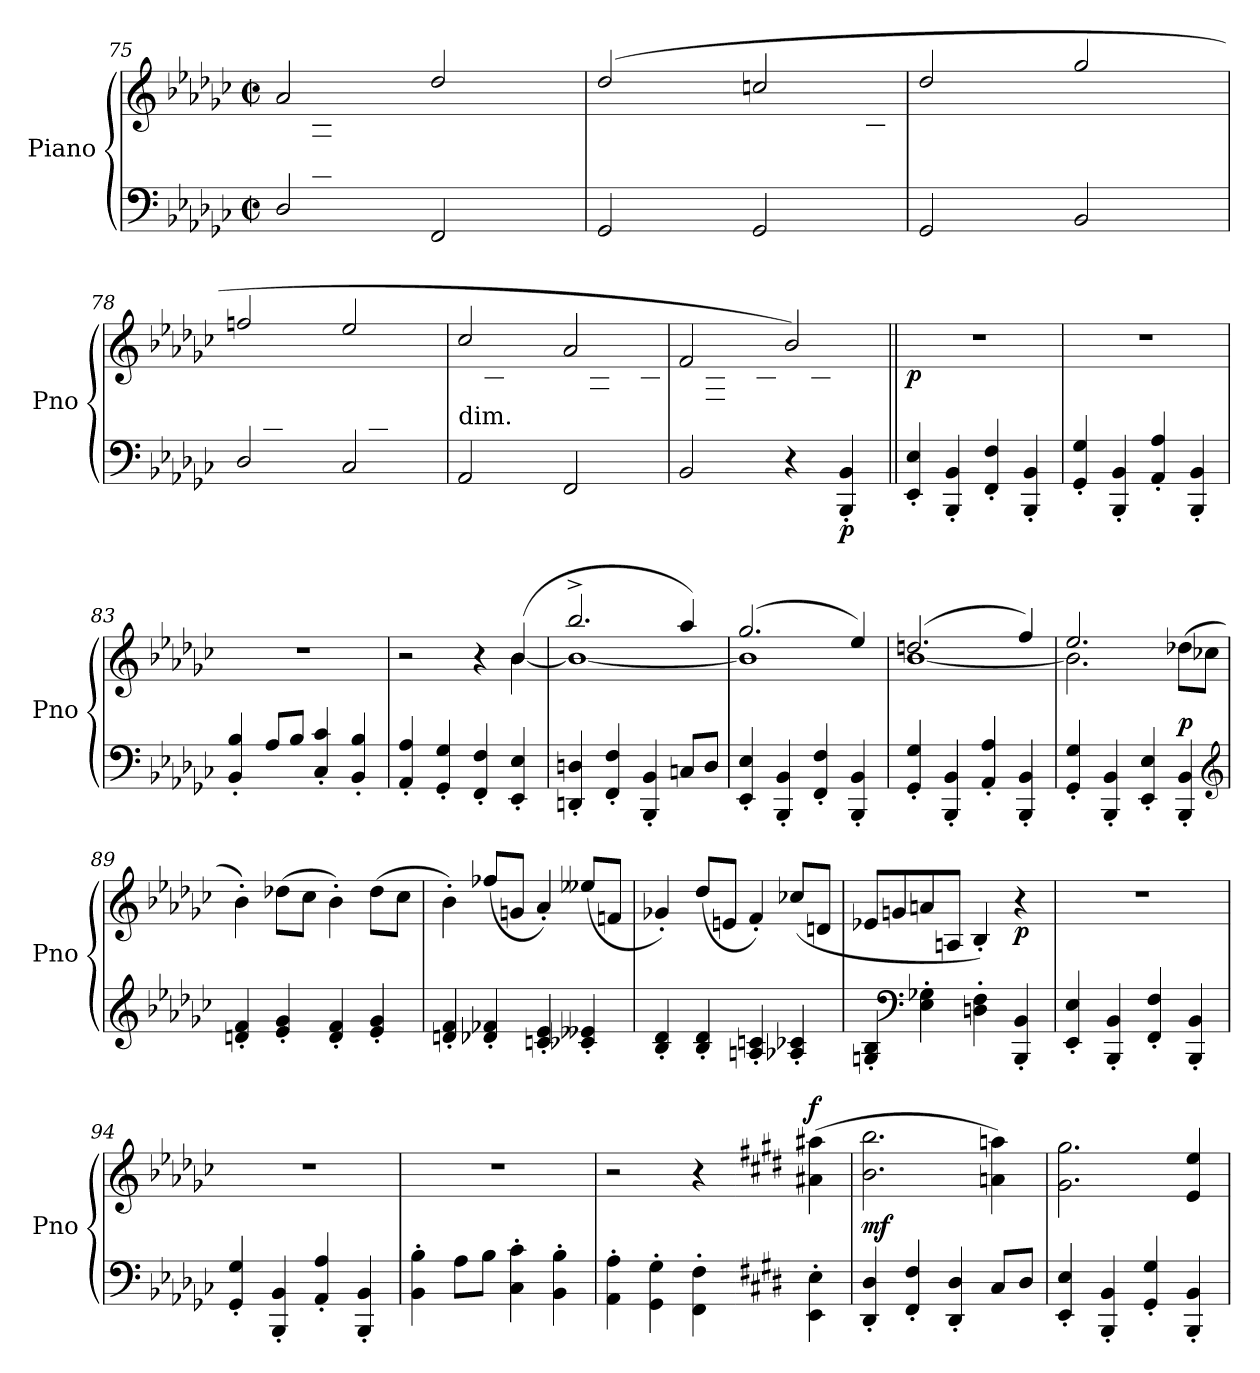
**kern	**kern	**dynam
*part1	*part1	*part1
*staff2	*staff1	*staff1/2
*I"Piano	*	*
*I'Pno	*	*
*clefF4	*clefG2	*
*k[b-e-a-d-g-c-]	*k[b-e-a-d-g-c-]	*
*G-:	*G-:	*
*M2/2	*M2/2	*
*met(c|)	*met(c|)	*
=75	=75	=75
*^	*^	*
2D-/	8D-\Lyy	2a-/	8a-\Lyy	.
.	8d-\	.	8A-\	.
.	8G-\	.	8g-\	.
.	8A-\J	.	8d-\J	.
2FF/	8FF\Lyy	2dd-/	8dd-\Lyy	.
.	8F\	.	8d-\	.
.	8AA-\	.	8cc-X\	.
.	8D-\J	.	8a-\J	.
!!LO:PB:g=z	!!
=76	=76	=76	=76	=76
2GG-/	8GG-\Lyy	(2dd-/	8dd-\Lyy	.
.	8D-\	.	8g-\	.
.	8BB-\	.	8b-\	.
.	8G-\J	.	8d-\J	.
2GG-/	8GG-\Lyy	2ccn/	8cc\Lyy	.
.	8Cn\	.	8g-\	.
.	8AAn\	.	8an\	.
.	8G-\J	.	8cn\J	.
=77	=77	=77	=77	=77
2GG-/	8GG-\Lyy	2dd-/	8dd-\Lyy	.
.	8D-\	.	8g-\	.
.	8BB-\	.	8b-\	.
.	8G-\J	.	8d-\J	.
2BB-/	8BB-\Lyy	2gg-/	8gg-\Lyy	.
.	8B-\	.	8g-\	.
.	8D-\	.	8dd-\	.
.	8G-\J	.	8b-\J	.
=78	=78	=78	=78	=78
2D-/	8D-\Lyy	2ffn/	8ff\Lyy	.
.	8d-\	.	8fn\	.
.	8G-\	.	8b-\	.
.	8B-\J	.	8g-\J	.
2C-/	8C-\Lyy	2ee-/	8ee-\Lyy	.
.	8c-\	.	8e-\	.
.	8E-\	.	8cc-\	.
.	8G-\J	.	8g-\J	.
=79	=79	=79	=79	=79
!	!	!LO:TX:b:t=dim.	!	!
2AA-/	8AA-\Lyy	2cc-/	8cc-\Lyy	.
.	8A-\	.	8c-\	.
.	8C-\	.	8a-\	.
.	8F\J	.	8e-\J	.
2FF/	8FF\Lyy	2a-/	8a-\Lyy	.
.	8F\	.	8A-\	.
.	8AA-\	.	8e-\	.
.	8C-\J	.	8c-\J	.
=80	=80	=80	=80	=80
2BB-/	8BB-\Lyy	2f/	8f\Lyy	.
.	8B-\	.	8F\	.
.	8E-\	.	8e-\	.
.	8F\J	.	8B-\J	.
4r	2ryy	2b-/)	8b-\Lyy	.
.	.	.	8B-\	.
!	!	!	!	!LO:DY:b=2
4BBB-/' 4BB-/'	.	.	8a-\	p
.	.	.	8f\J	.
*v	*v	*	*	*
!!LO:LB:g=z
=81||	=81||	=81||	=81||
!	!	!	!LO:DY:b
*	*v	*v	*
4EE-/' 4E-/'	1r	p
4BBB-/' 4BB-/'	.	.
4FF/' 4F/'	.	.
4BBB-/' 4BB-/'	.	.
=82	=82	=82
4GG-/' 4G-/'	1r	.
4BBB-/' 4BB-/'	.	.
4AA-/' 4A-/'	.	.
4BBB-/' 4BB-/'	.	.
=83	=83	=83
4BB-/' 4B-/'	1r	.
8A-/L	.	.
8B-/J	.	.
4C-/' 4c-/'	.	.
4BB-/' 4B-/'	.	.
=84	=84	=84
*	*^	*
4AA-/' 4A-/'	2r	2.ryy	.
4GG-/' 4G-/'	.	.	.
4FF/' 4F/'	4r	.	.
4EE-/' 4E-/'	(4b-/	[4b-\	.
=85	=85	=85	=85
4DDn/' 4Dn/'	2.bb-^/	1b-_	.
4FF/' 4F/'	.	.	.
4BBB-/' 4BB-/'	.	.	.
8Cn/L	4aa-/)	.	.
8D/J	.	.	.
=86	=86	=86	=86
4EE-/' 4E-/'	(2.gg-/	1b-]	.
4BBB-/' 4BB-/'	.	.	.
4FF/' 4F/'	.	.	.
4BBB-/' 4BB-/'	4ee-/)	.	.
!!LO:LB:g=z	!!
=87	=87	=87	=87
4GG-/' 4G-/'	(2.ddn/	[1b-	.
4BBB-/' 4BB-/'	.	.	.
4AA-/' 4A-/'	.	.	.
4BBB-/' 4BB-/'	4ff/)	.	.
=88	=88	=88	=88
4GG-/' 4G-/'	2.ee-/	2.b-\]	.
4BBB-/' 4BB-/'	.	.	.
4EE-/' 4E-/'	.	.	.
!	!	!	!LO:DY:a=2
4BBB-/' 4BB-/'	(8dd-X\L	4ryy	p
.	8cc-X\J	.	.
*	*v	*v	*
*clefG2	*	*
=89	=89	=89
4dn/' 4f/'	4b-'\)	.
4e-/' 4g-/'	(8dd-X\L	.
.	8cc-\J	.
4d/' 4f/'	4b-'\)	.
4e-/' 4g-/'	(8dd-\L	.
.	8cc-\J	.
=90	=90	=90
4dn/' 4f/'	4b-'\)	.
4d-X/' 4f-X/'	(8ff-X/L	.
.	8gn/J	.
4cn/' 4e-/'	4a-'/)	.
4c-X/' 4e--X/'	(8ee--X/L	.
.	8fn/J	.
=91	=91	=91
4B-/' 4d-/'	4g-X'/)	.
4B-/' 4d-/'	(8dd-/L	.
.	8en/J	.
4An/' 4cn/'	4f'/)	.
4A-X/' 4c-X/'	(8cc-X/L	.
.	8dn/J	.
!!LO:LB:g=z
=92	=92	=92
4Gn/' 4B-/'	8e-X/L	.
.	8gn/	.
*clefF4	*	*
4E-\' 4G-X\'	8an/	.
.	8An/J	.
4Dn\' 4F\'	4B-'/)	.
!	!	!LO:DY:b
4BBB-/' 4BB-/'	4r	p
=93	=93	=93
4EE-/' 4E-/'	1r	.
4BBB-/' 4BB-/'	.	.
4FF/' 4F/'	.	.
4BBB-/' 4BB-/'	.	.
=94	=94	=94
4GG-/' 4G-/'	1r	.
4BBB-/' 4BB-/'	.	.
4AA-/' 4A-/'	.	.
4BBB-/' 4BB-/'	.	.
=95	=95	=95
4BB-\' 4B-\'	1r	.
8A-\L	.	.
8B-\J	.	.
4C-\' 4c-\'	.	.
4BB-\' 4B-\'	.	.
=96	=96	=96
4AA-\' 4A-\'	2r	.
4GG-\' 4G-\'	.	.
4FF\' 4F\'	4r	.
=97-	=97-	=97-
*k[f#c#g#d#]	*k[f#c#g#d#]	*
*E:	*E:	*
!	!	!LO:DY:a
4EE\' 4E\'	(4a#X\ 4aa#X\	f
!!LO:LB:g=z
=98	=98	=98
!	!	!LO:DY:b
4DD#/' 4D#/'	2.b\ 2.bb\	mf
4FF#/' 4F#/'	.	.
4DD#/' 4D#/'	.	.
8C#/L	4an\ 4aan\)	.
8D#/J	.	.
=99	=99	=99
4EE/' 4E/'	2.g#\ 2.gg#\	.
4BBB/' 4BB/'	.	.
4GG#/' 4G#/'	.	.
4BBB/' 4BB/'	4e/ 4ee/	.
=	=	=
*-	*-	*-
